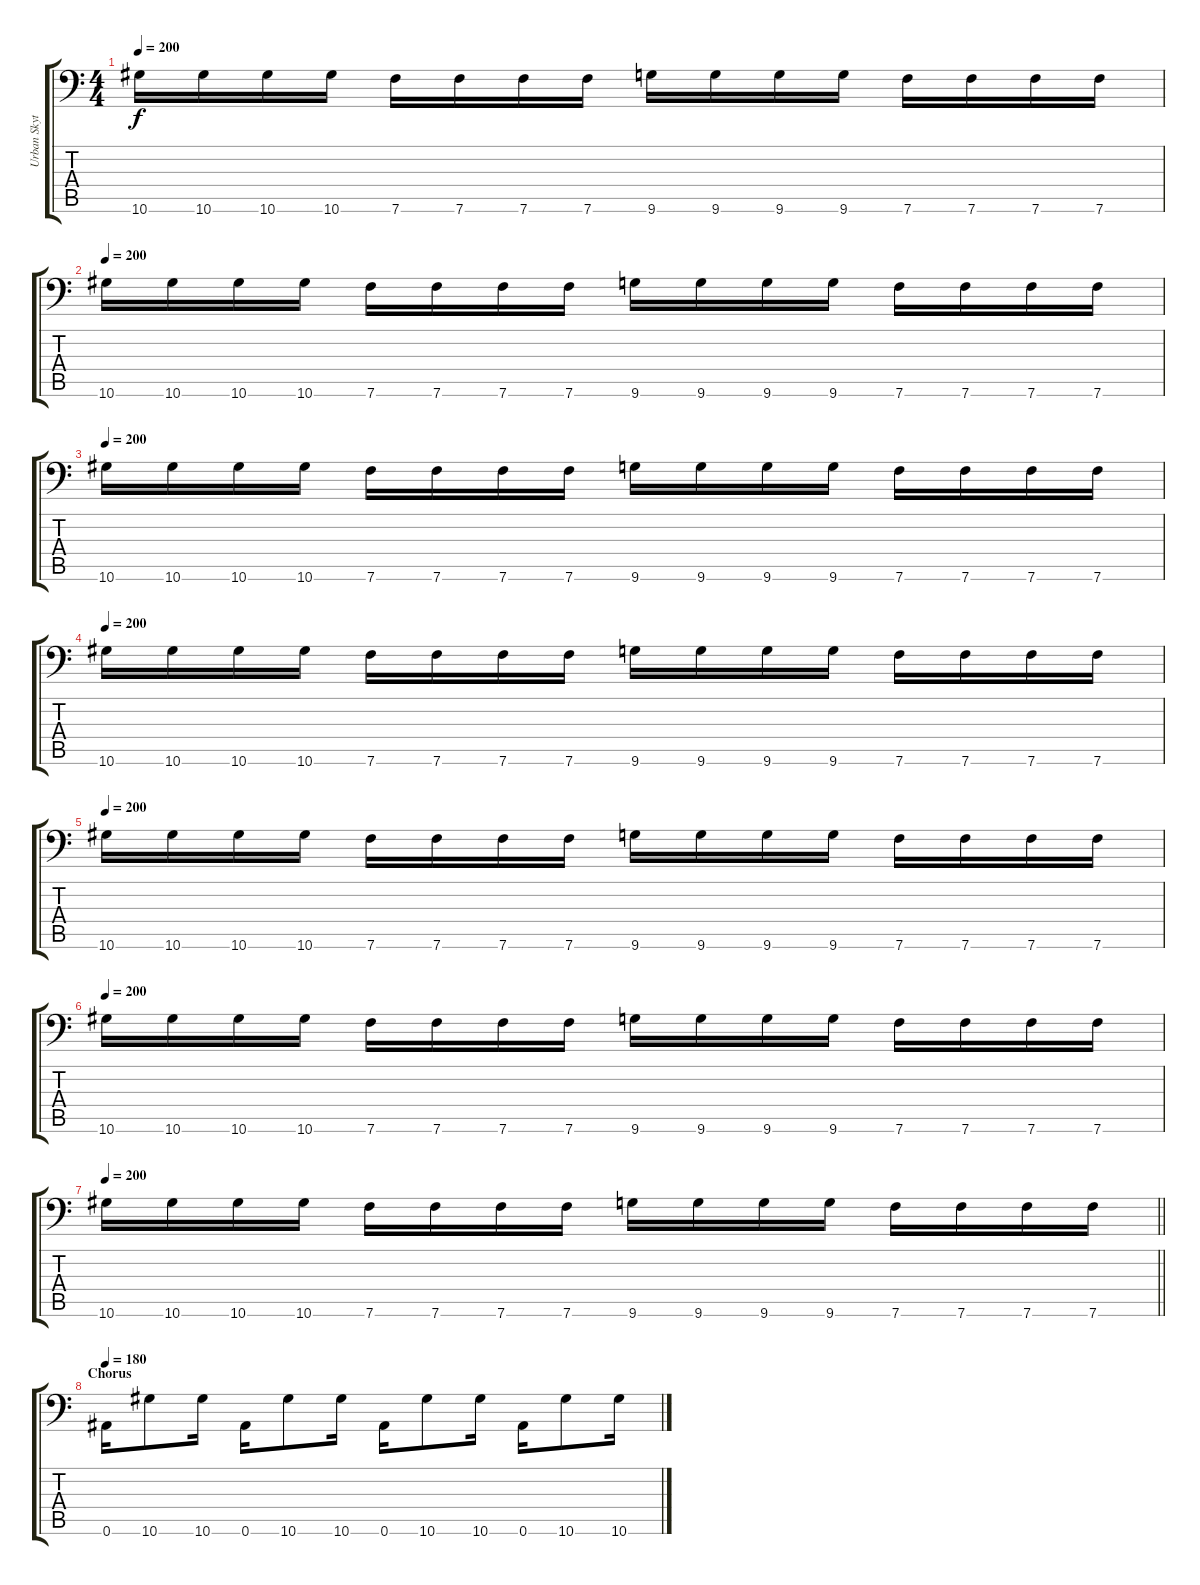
\track ("Urban Skytt" "Urban Skyt") {instrument overdrivenguitar}
\staff {score tabs}
\tuning (C4 G3 Eb3 Bb2 F2 Bb1) {hide}
\ts (4 4)
\tempo 200
\clef f4
\ks c
10.6.16{dy f} 10.6.16 10.6.16 10.6.16 7.6.16 7.6.16 7.6.16 7.6.16 9.6.16 9.6.16 9.6.16 9.6.16 7.6.16 7.6.16 7.6.16 7.6.16 |
\tempo 200
10.6.16 10.6.16 10.6.16 10.6.16 7.6.16 7.6.16 7.6.16 7.6.16 9.6.16 9.6.16 9.6.16 9.6.16 7.6.16 7.6.16 7.6.16 7.6.16 |
\tempo 200
10.6.16 10.6.16 10.6.16 10.6.16 7.6.16 7.6.16 7.6.16 7.6.16 9.6.16 9.6.16 9.6.16 9.6.16 7.6.16 7.6.16 7.6.16 7.6.16 |
\tempo 200
10.6.16 10.6.16 10.6.16 10.6.16 7.6.16 7.6.16 7.6.16 7.6.16 9.6.16 9.6.16 9.6.16 9.6.16 7.6.16 7.6.16 7.6.16 7.6.16 |
\tempo 200
10.6.16 10.6.16 10.6.16 10.6.16 7.6.16 7.6.16 7.6.16 7.6.16 9.6.16 9.6.16 9.6.16 9.6.16 7.6.16 7.6.16 7.6.16 7.6.16 |
\tempo 200
10.6.16 10.6.16 10.6.16 10.6.16 7.6.16 7.6.16 7.6.16 7.6.16 9.6.16 9.6.16 9.6.16 9.6.16 7.6.16 7.6.16 7.6.16 7.6.16 |
\tempo 200
\barLineRight lightlight
10.6.16 10.6.16 10.6.16 10.6.16 7.6.16 7.6.16 7.6.16 7.6.16 9.6.16 9.6.16 9.6.16 9.6.16 7.6.16 7.6.16 7.6.16 7.6.16 |
\section ("" "Chorus")
\tempo 180
0.6.16 10.6.8 10.6.16 0.6.16 10.6.8 10.6.16 0.6.16 10.6.8 10.6.16 0.6.16 10.6.8 10.6.16
